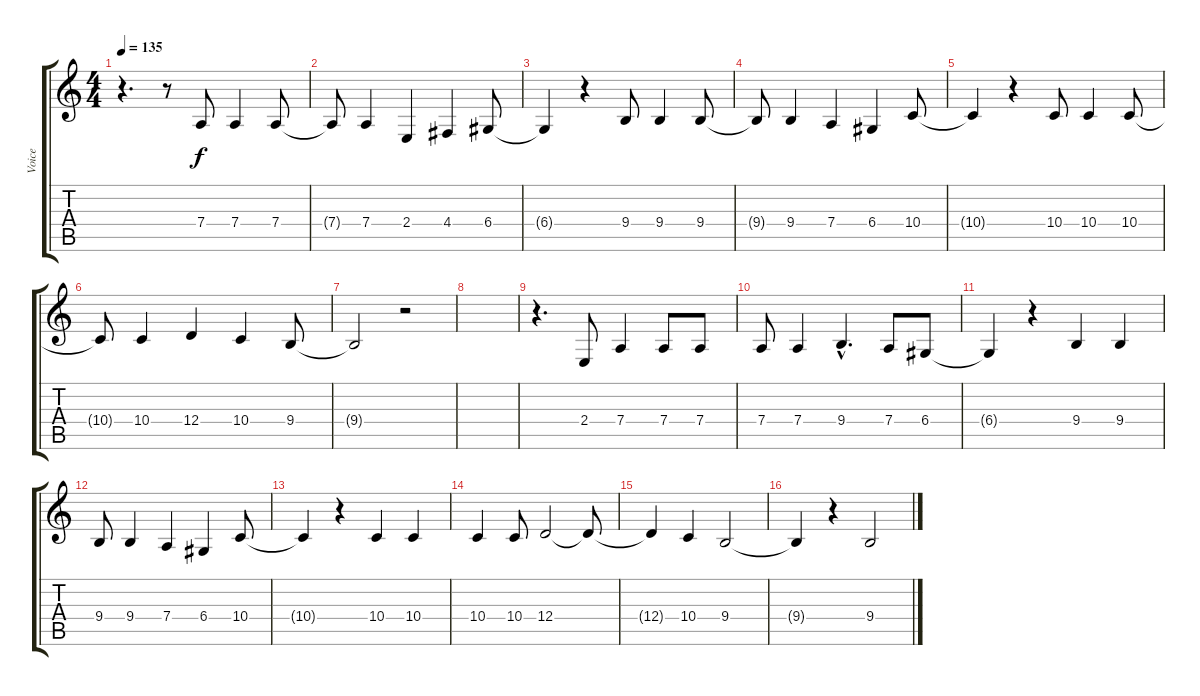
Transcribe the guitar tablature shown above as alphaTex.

\track ("Voice" "Voice") {instrument cello}
\staff {score tabs}
\tuning (E4 B3 G3 D3 A2 E2) {hide}
\ts (4 4)
\tempo 135
\clef g2
\ks c
r.4{d dy f} r.8 7.4.8 7.4.4 7.4.8 |
7.4{t}.8 7.4.4 2.4.4 4.4.4 6.4.8 |
6.4{t}.4 r.4 9.4.8 9.4.4 9.4.8 |
9.4{t}.8 9.4.4 7.4.4 6.4.4 10.4.8 |
10.4{t}.4 r.4 10.4.8 10.4.4 10.4.8 |
10.4{t}.8 10.4.4 12.4.4 10.4.4 9.4.8 |
9.4{t}.2 r.2 |
|
r.4{d} 2.4.8 7.4.4 7.4.8 7.4.8 |
7.4.8 7.4.4 9.4{hac}.4{d} 7.4.8 6.4.8 |
6.4{t}.4 r.4 9.4.4 9.4.4 |
9.4.8 9.4.4 7.4.4 6.4.4 10.4.8 |
10.4{t}.4 r.4 10.4.4 10.4.4 |
10.4.4 10.4.8 12.4.2 12.4{t}.8 |
12.4{t}.4 10.4.4 9.4.2 |
9.4{t}.4 r.4 9.4.2
